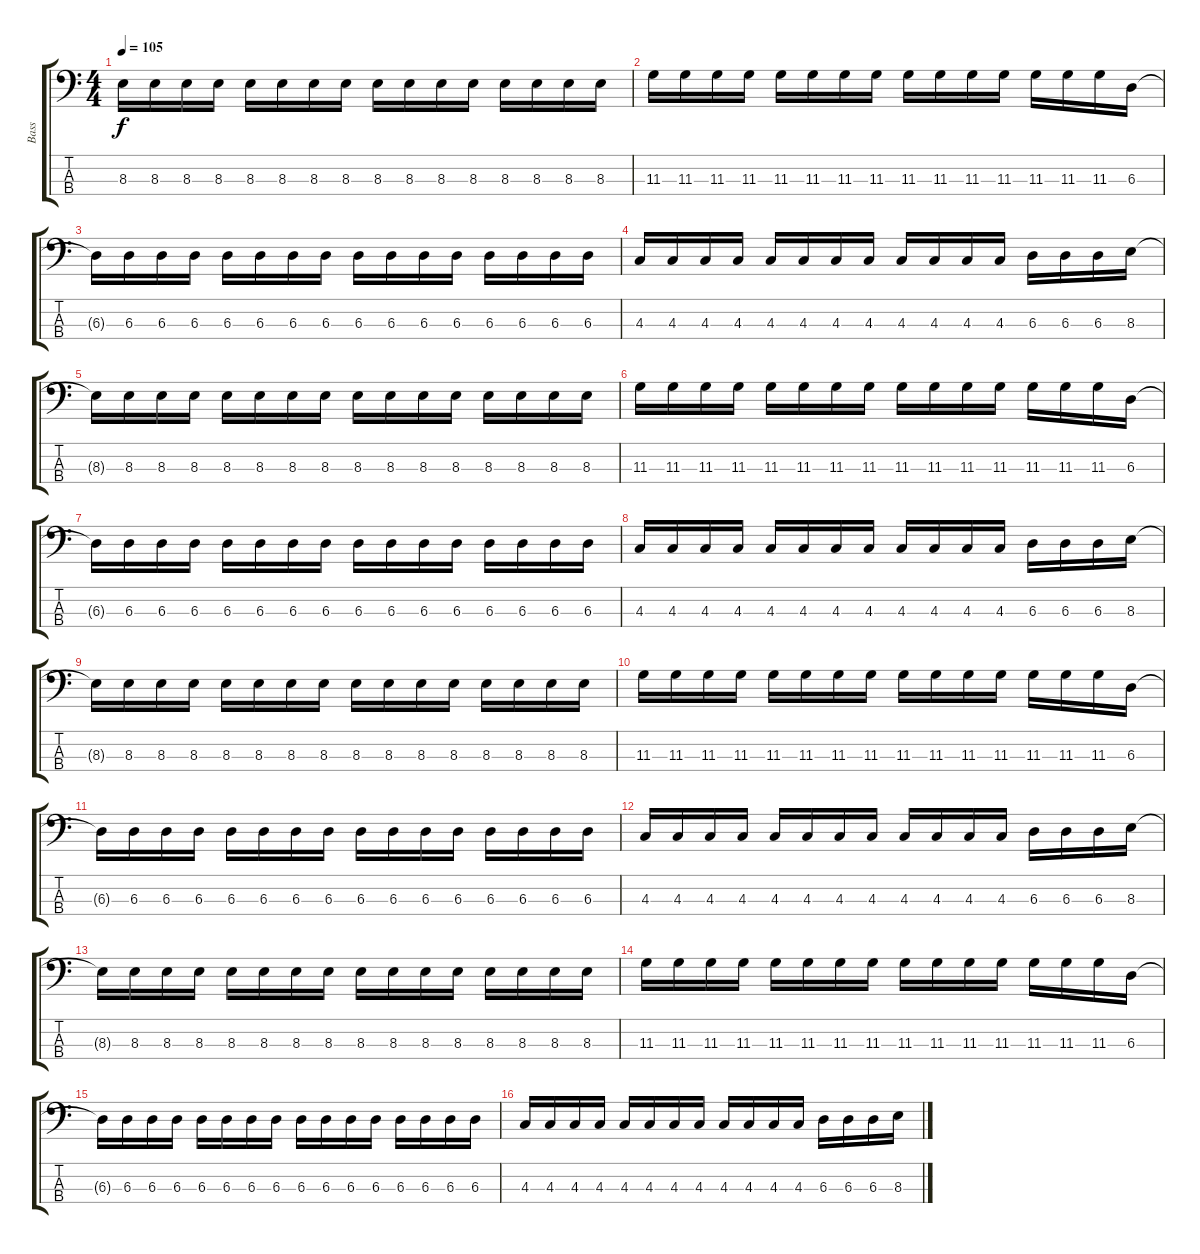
\track ("Bass" "Bass") {instrument electricbassfinger}
\staff {score tabs}
\tuning (Gb2 Db2 Ab1 Eb1) {hide}
\ts (4 4)
\tempo 105
\clef f4
\ks c
8.3{t}.16{dy f} 8.3.16 8.3.16 8.3.16 8.3.16 8.3.16 8.3.16 8.3.16 8.3.16 8.3.16 8.3.16 8.3.16 8.3.16 8.3.16 8.3.16 8.3.16 |
11.3.16 11.3.16 11.3.16 11.3.16 11.3.16 11.3.16 11.3.16 11.3.16 11.3.16 11.3.16 11.3.16 11.3.16 11.3.16 11.3.16 11.3.16 6.3.16 |
6.3{t}.16 6.3.16 6.3.16 6.3.16 6.3.16 6.3.16 6.3.16 6.3.16 6.3.16 6.3.16 6.3.16 6.3.16 6.3.16 6.3.16 6.3.16 6.3.16 |
4.3.16 4.3.16 4.3.16 4.3.16 4.3.16 4.3.16 4.3.16 4.3.16 4.3.16 4.3.16 4.3.16 4.3.16 6.3.16 6.3.16 6.3.16 8.3.16 |
8.3{t}.16 8.3.16 8.3.16 8.3.16 8.3.16 8.3.16 8.3.16 8.3.16 8.3.16 8.3.16 8.3.16 8.3.16 8.3.16 8.3.16 8.3.16 8.3.16 |
11.3.16 11.3.16 11.3.16 11.3.16 11.3.16 11.3.16 11.3.16 11.3.16 11.3.16 11.3.16 11.3.16 11.3.16 11.3.16 11.3.16 11.3.16 6.3.16 |
6.3{t}.16 6.3.16 6.3.16 6.3.16 6.3.16 6.3.16 6.3.16 6.3.16 6.3.16 6.3.16 6.3.16 6.3.16 6.3.16 6.3.16 6.3.16 6.3.16 |
4.3.16 4.3.16 4.3.16 4.3.16 4.3.16 4.3.16 4.3.16 4.3.16 4.3.16 4.3.16 4.3.16 4.3.16 6.3.16 6.3.16 6.3.16 8.3.16 |
8.3{t}.16 8.3.16 8.3.16 8.3.16 8.3.16 8.3.16 8.3.16 8.3.16 8.3.16 8.3.16 8.3.16 8.3.16 8.3.16 8.3.16 8.3.16 8.3.16 |
11.3.16 11.3.16 11.3.16 11.3.16 11.3.16 11.3.16 11.3.16 11.3.16 11.3.16 11.3.16 11.3.16 11.3.16 11.3.16 11.3.16 11.3.16 6.3.16 |
6.3{t}.16 6.3.16 6.3.16 6.3.16 6.3.16 6.3.16 6.3.16 6.3.16 6.3.16 6.3.16 6.3.16 6.3.16 6.3.16 6.3.16 6.3.16 6.3.16 |
4.3.16 4.3.16 4.3.16 4.3.16 4.3.16 4.3.16 4.3.16 4.3.16 4.3.16 4.3.16 4.3.16 4.3.16 6.3.16 6.3.16 6.3.16 8.3.16 |
8.3{t}.16{volume 8} 8.3.16 8.3.16 8.3.16 8.3.16 8.3.16 8.3.16 8.3.16 8.3.16 8.3.16 8.3.16 8.3.16 8.3.16 8.3.16 8.3.16 8.3.16 |
11.3.16 11.3.16 11.3.16 11.3.16 11.3.16 11.3.16 11.3.16 11.3.16 11.3.16 11.3.16 11.3.16 11.3.16 11.3.16 11.3.16 11.3.16 6.3.16 |
6.3{t}.16 6.3.16 6.3.16 6.3.16 6.3.16 6.3.16 6.3.16 6.3.16 6.3.16 6.3.16 6.3.16 6.3.16 6.3.16 6.3.16 6.3.16 6.3.16 |
4.3.16 4.3.16 4.3.16 4.3.16 4.3.16 4.3.16 4.3.16 4.3.16 4.3.16 4.3.16 4.3.16 4.3.16 6.3.16 6.3.16 6.3.16 8.3.16
